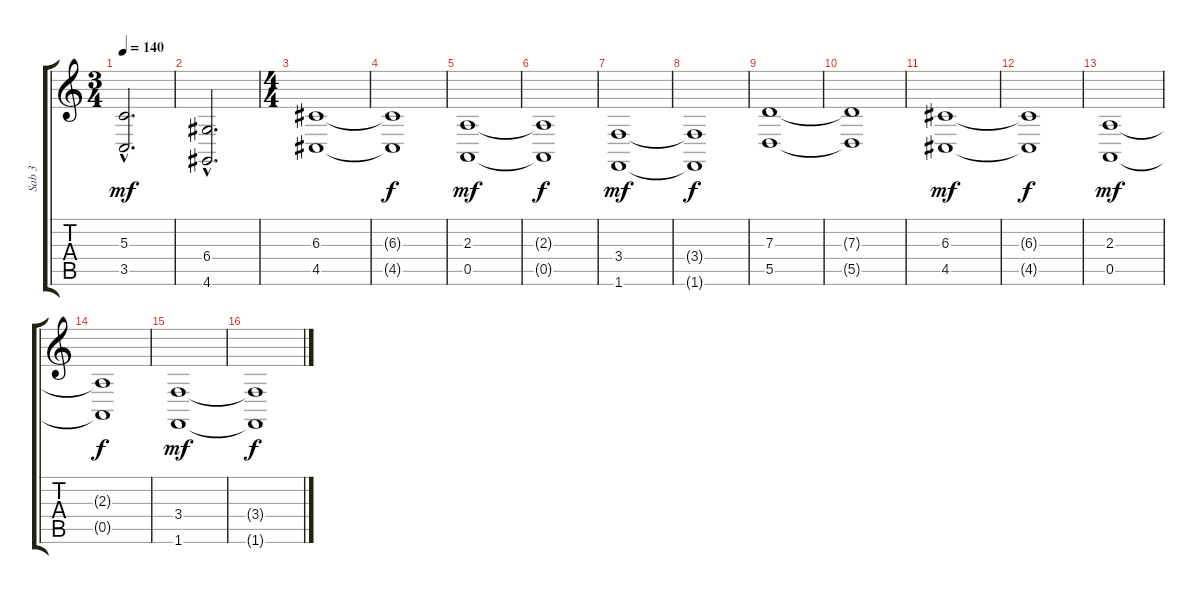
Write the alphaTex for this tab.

\track ("Sab 3" "Sab 3") {instrument stringensemble2}
\staff {score tabs}
\tuning (E4 B3 G3 D3 A2 E2) {hide}
\ts (3 4)
\tempo 140
\clef g2
\ks c
(5.3{hac} 3.5{hac}).2{d dy mf} |
(6.4{hac} 4.6{hac}).2{d} |
\ts (4 4)
(6.3 4.5).1 |
(6.3{t} 4.5{t}).1{dy f} |
(2.3 0.5).1{dy mf} |
(2.3{t} 0.5{t}).1{dy f} |
(3.4 1.6).1{dy mf} |
(3.4{t} 1.6{t}).1{dy f} |
(7.3 5.5).1 |
(7.3{t} 5.5{t}).1 |
(6.3 4.5).1{dy mf} |
(6.3{t} 4.5{t}).1{dy f} |
(2.3 0.5).1{dy mf} |
(2.3{t} 0.5{t}).1{dy f} |
(3.4 1.6).1{dy mf} |
(3.4{t} 1.6{t}).1{dy f}
